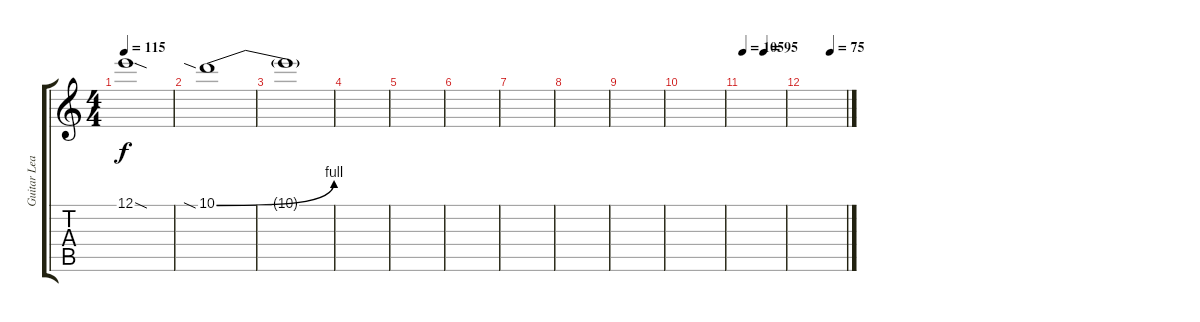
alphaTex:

\track ("Guitar Lead" "Guitar Lea") {instrument overdrivenguitar}
\staff {score tabs}
\tuning (E4 B3 G3 D3 A2 E2) {hide}
\ts (4 4)
\tempo 115
\clef g2
\ks c
12.1{sod}.1{dy f} |
10.1{be (bend 0 0 60 4) sia}.1 |
10.1{t}.1 |
|
|
|
|
|
|
|
\tempo (95 0.5)
\tempo 105
|
\tempo (75 0.625)
